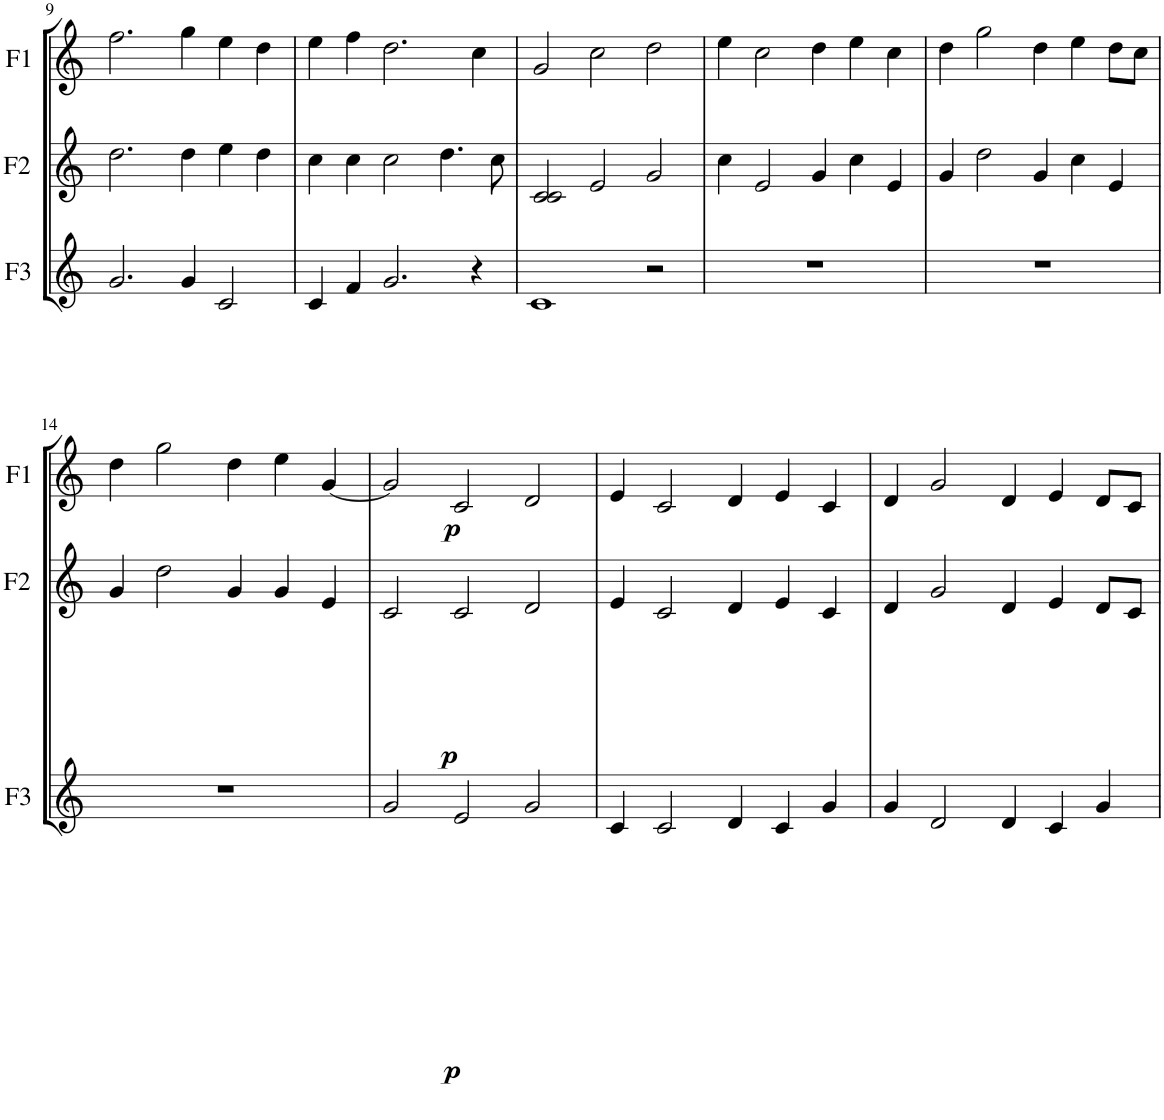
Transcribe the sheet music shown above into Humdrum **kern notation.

**kern	**dynam	**kern	**dynam	**kern	**dynam
*part3	*part3	*part2	*part2	*part1	*part1
*staff3	*staff3	*staff2	*staff2	*staff1	*staff1
*I"Flute	*	*I"Flautas	*	*I"Flute	*
*I'F3	*	*I'F2	*	*I'F1	*
!!LO:PB:g=z
*clefG2	*	*clefG2	*	*clefG2	*
*k[]	*	*k[]	*	*k[]	*
*M3/2	*	*M3/2	*	*M3/2	*
=9	=9	=9	=9	=9	=9
2.g/	.	2.dd\	.	2.ff\	.
4g/	.	4dd\	.	4gg\	.
2c/	.	4ee\	.	4ee\	.
.	.	4dd\	.	4dd\	.
=10	=10	=10	=10	=10	=10
4c/	.	4cc\	.	4ee\	.
4f/	.	4cc\	.	4ff\	.
2.g/	.	2cc\	.	2.dd\	.
.	.	4.dd\	.	.	.
4r	.	.	.	4cc\	.
.	.	8cc\	.	.	.
=11	=11	=11	=11	=11	=11
1c	.	2c/ 2c/	.	2g/	.
.	.	2e/	.	2cc\	.
2r	.	2g/	.	2dd\	.
=12	=12	=12	=12	=12	=12
1.r	.	4cc\	.	4ee\	.
.	.	2e/	.	2cc\	.
.	.	4g/	.	4dd\	.
.	.	4cc\	.	4ee\	.
.	.	4e/	.	4cc\	.
=13	=13	=13	=13	=13	=13
1.r	.	4g/	.	4dd\	.
.	.	2dd\	.	2gg\	.
.	.	4g/	.	4dd\	.
.	.	4cc\	.	4ee\	.
.	.	4e/	.	8dd\L	.
.	.	.	.	8cc\J	.
!!LO:LB:g=z
=14	=14	=14	=14	=14	=14
1.r	.	4g/	.	4dd\	.
.	.	2dd\	.	2gg\	.
.	.	4g/	.	4dd\	.
.	.	4g/	.	4ee\	.
.	.	4e/	.	[4g/	.
=15	=15	=15	=15	=15	=15
!	!LO:DY:b	!	!LO:DY:b	!	!LO:DY:b
2g/	p	2c/	p	2g/]	p
2e/	.	2c/	.	2c/	.
2g/	.	2d/	.	2d/	.
=16	=16	=16	=16	=16	=16
4c/	.	4e/	.	4e/	.
2c/	.	2c/	.	2c/	.
4d/	.	4d/	.	4d/	.
4c/	.	4e/	.	4e/	.
4g/	.	4c/	.	4c/	.
=17	=17	=17	=17	=17	=17
4g/	.	4d/	.	4d/	.
2d/	.	2g/	.	2g/	.
4d/	.	4d/	.	4d/	.
4c/	.	4e/	.	4e/	.
4g/	.	8d/L	.	8d/L	.
.	.	8c/J	.	8c/J	.
=	=	=	=	=	=
*-	*-	*-	*-	*-	*-
